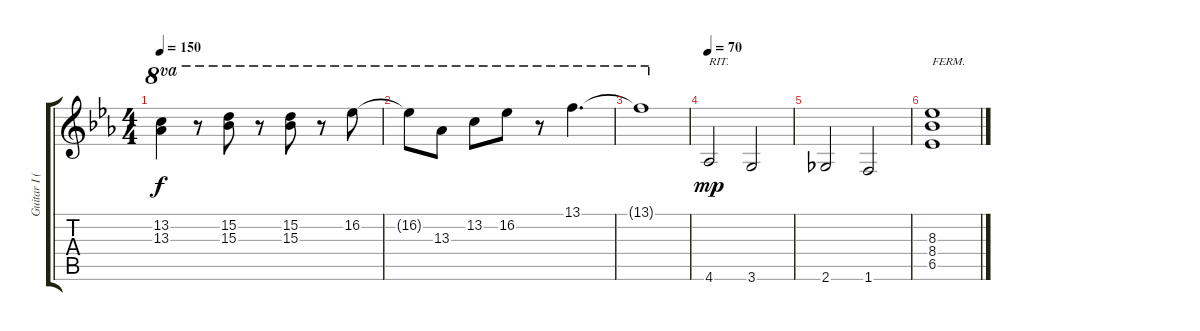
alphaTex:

\track ("Guitar I (Hirasawa Yui)" "Guitar I (") {instrument overdrivenguitar}
\staff {score tabs}
\tuning (E4 B3 G3 D3 A2 E2) {hide}
\ts (4 4)
\tempo 150
\clef g2
\ks eb
(13.2 13.3).4{ot 8va dy f} r.8{ot 8va} (15.2 15.3).8{ot 8va} r.8{ot 8va} (15.2 15.3).8{ot 8va} r.8{ot 8va} 16.2.8{ot 8va} |
16.2{t}.8{ot 8va} 13.3.8{ot 8va} 13.2.8{ot 8va} 16.2.8{ot 8va} r.8{ot 8va} 13.1.4{d ot 8va} |
13.1{t}.1{ot 8va} |
\tempo 70
4.6.2{txt "RIT." dy mp} 3.6.2 |
2.6.2 1.6.2 |
(8.3 8.4 6.5).1{txt "FERM."}
